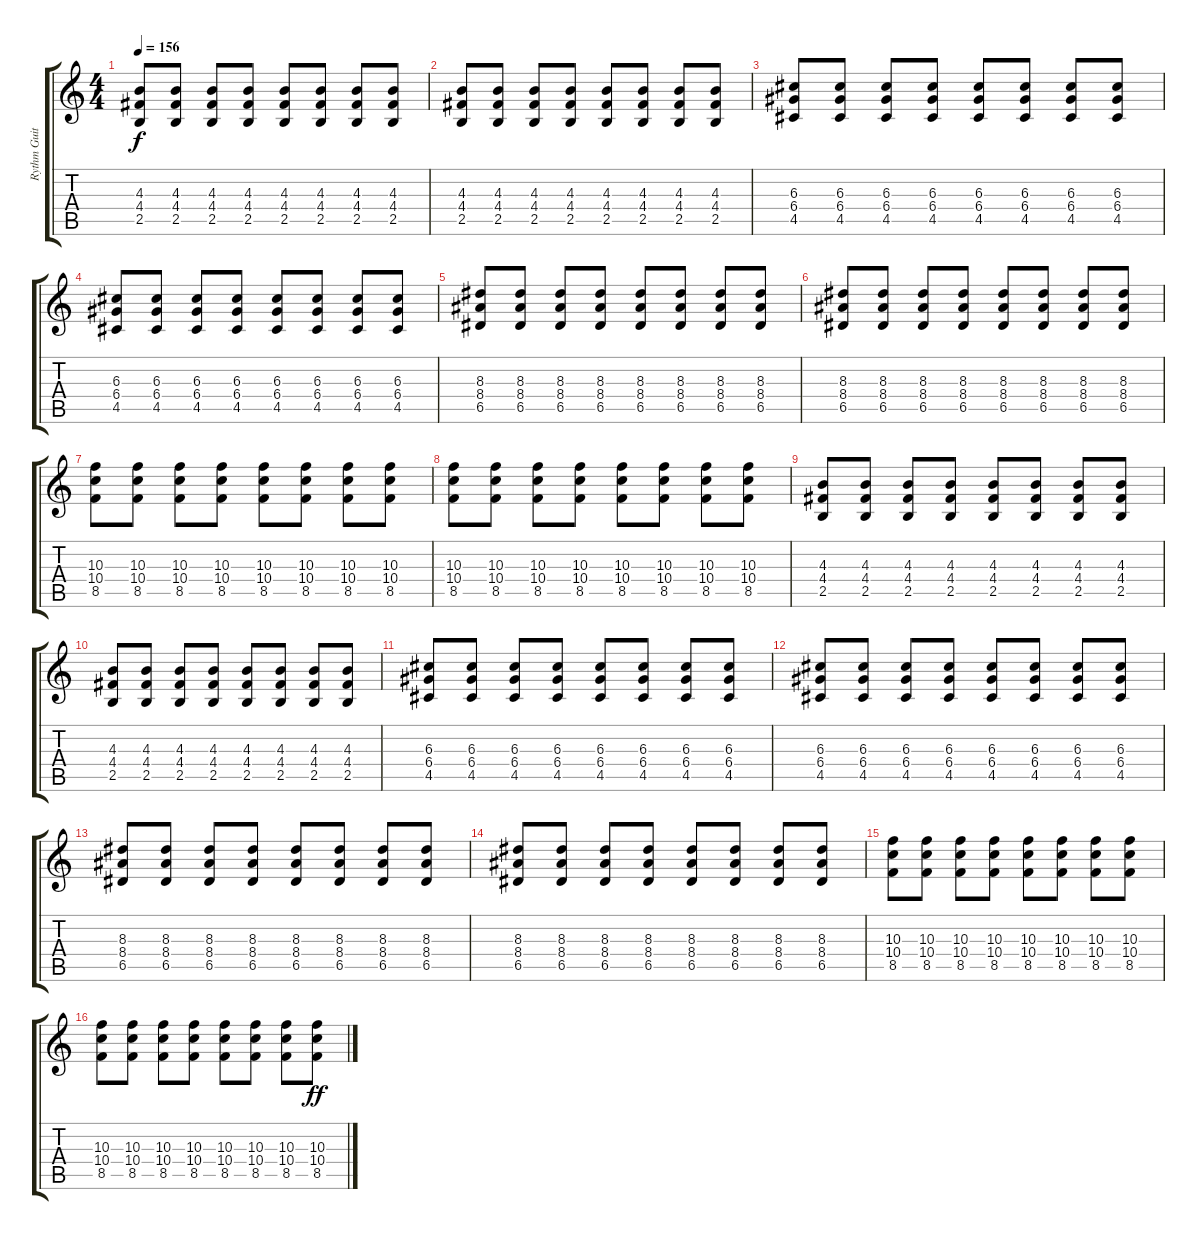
\track ("Rythm Guitar" "Rythm Guit") {instrument overdrivenguitar}
\staff {score tabs}
\tuning (E4 B3 G3 D3 A2 D2) {hide}
\ts (4 4)
\tempo 156
\clef g2
\ks c
(4.3 4.4 2.5).8{dy f} (4.3 4.4 2.5).8 (4.3 4.4 2.5).8 (4.3 4.4 2.5).8 (4.3 4.4 2.5).8 (4.3 4.4 2.5).8 (4.3 4.4 2.5).8 (4.3 4.4 2.5).8 |
(4.3 4.4 2.5).8 (4.3 4.4 2.5).8 (4.3 4.4 2.5).8 (4.3 4.4 2.5).8 (4.3 4.4 2.5).8 (4.3 4.4 2.5).8 (4.3 4.4 2.5).8 (4.3 4.4 2.5).8 |
(6.3 6.4 4.5).8 (6.3 6.4 4.5).8 (6.3 6.4 4.5).8 (6.3 6.4 4.5).8 (6.3 6.4 4.5).8 (6.3 6.4 4.5).8 (6.3 6.4 4.5).8 (6.3 6.4 4.5).8 |
(6.3 6.4 4.5).8 (6.3 6.4 4.5).8 (6.3 6.4 4.5).8 (6.3 6.4 4.5).8 (6.3 6.4 4.5).8 (6.3 6.4 4.5).8 (6.3 6.4 4.5).8 (6.3 6.4 4.5).8 |
(8.3 8.4 6.5).8 (8.3 8.4 6.5).8 (8.3 8.4 6.5).8 (8.3 8.4 6.5).8 (8.3 8.4 6.5).8 (8.3 8.4 6.5).8 (8.3 8.4 6.5).8 (8.3 8.4 6.5).8 |
(8.3 8.4 6.5).8 (8.3 8.4 6.5).8 (8.3 8.4 6.5).8 (8.3 8.4 6.5).8 (8.3 8.4 6.5).8 (8.3 8.4 6.5).8 (8.3 8.4 6.5).8 (8.3 8.4 6.5).8 |
(10.3 10.4 8.5).8 (10.3 10.4 8.5).8 (10.3 10.4 8.5).8 (10.3 10.4 8.5).8 (10.3 10.4 8.5).8 (10.3 10.4 8.5).8 (10.3 10.4 8.5).8 (10.3 10.4 8.5).8 |
(10.3 10.4 8.5).8 (10.3 10.4 8.5).8 (10.3 10.4 8.5).8 (10.3 10.4 8.5).8 (10.3 10.4 8.5).8 (10.3 10.4 8.5).8 (10.3 10.4 8.5).8 (10.3 10.4 8.5).8 |
(4.3 4.4 2.5).8 (4.3 4.4 2.5).8 (4.3 4.4 2.5).8 (4.3 4.4 2.5).8 (4.3 4.4 2.5).8 (4.3 4.4 2.5).8 (4.3 4.4 2.5).8 (4.3 4.4 2.5).8 |
(4.3 4.4 2.5).8 (4.3 4.4 2.5).8 (4.3 4.4 2.5).8 (4.3 4.4 2.5).8 (4.3 4.4 2.5).8 (4.3 4.4 2.5).8 (4.3 4.4 2.5).8 (4.3 4.4 2.5).8 |
(6.3 6.4 4.5).8 (6.3 6.4 4.5).8 (6.3 6.4 4.5).8 (6.3 6.4 4.5).8 (6.3 6.4 4.5).8 (6.3 6.4 4.5).8 (6.3 6.4 4.5).8 (6.3 6.4 4.5).8 |
(6.3 6.4 4.5).8 (6.3 6.4 4.5).8 (6.3 6.4 4.5).8 (6.3 6.4 4.5).8 (6.3 6.4 4.5).8 (6.3 6.4 4.5).8 (6.3 6.4 4.5).8 (6.3 6.4 4.5).8 |
(8.3 8.4 6.5).8 (8.3 8.4 6.5).8 (8.3 8.4 6.5).8 (8.3 8.4 6.5).8 (8.3 8.4 6.5).8 (8.3 8.4 6.5).8 (8.3 8.4 6.5).8 (8.3 8.4 6.5).8 |
(8.3 8.4 6.5).8 (8.3 8.4 6.5).8 (8.3 8.4 6.5).8 (8.3 8.4 6.5).8 (8.3 8.4 6.5).8 (8.3 8.4 6.5).8 (8.3 8.4 6.5).8 (8.3 8.4 6.5).8 |
(10.3 10.4 8.5).8 (10.3 10.4 8.5).8 (10.3 10.4 8.5).8 (10.3 10.4 8.5).8 (10.3 10.4 8.5).8 (10.3 10.4 8.5).8 (10.3 10.4 8.5).8 (10.3 10.4 8.5).8 |
(10.3 10.4 8.5).8 (10.3 10.4 8.5).8 (10.3 10.4 8.5).8 (10.3 10.4 8.5).8 (10.3 10.4 8.5).8 (10.3 10.4 8.5).8 (10.3 10.4 8.5).8 (10.3 10.4 8.5).8{dy ff}
